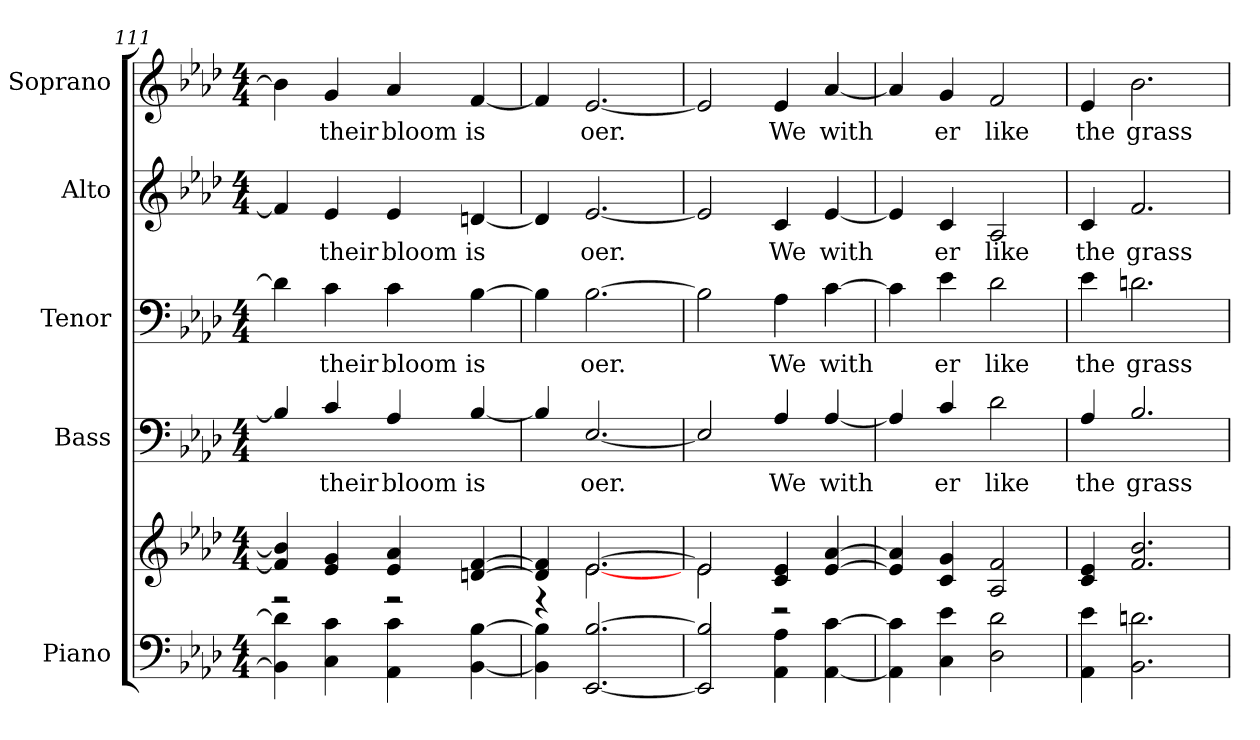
**kern	**kern	**kern	**text	**kern	**text	**kern	**text	**kern	**text
*part5	*part5	*part4	*part4	*part3	*part3	*part2	*part2	*part1	*part1
*staff6	*staff5	*staff4	*staff4	*staff3	*staff3	*staff2	*staff2	*staff1	*staff1
*I"Piano	*	*I"Bass	*	*I"Tenor	*	*I"Alto	*	*I"Soprano	*
*I'Pno.	*	*I'B.	*	*I'T.	*	*I'A.	*	*I'S.	*
*clefF4	*clefG2	*clefF4	*	*clefF4	*	*clefG2	*	*clefG2	*
*	*	*ITrd7c12	*	*	*	*	*	*	*
*k[b-e-a-d-]	*k[b-e-a-d-]	*k[b-e-a-d-]	*	*k[b-e-a-d-]	*	*k[b-e-a-d-]	*	*k[b-e-a-d-]	*
*A-:	*A-:	*A-:	*	*A-:	*	*A-:	*	*A-:	*
*M4/4	*M4/4	*M4/4	*	*M4/4	*	*M4/4	*	*M4/4	*
=111	=111	=111	=111	=111	=111	=111	=111	=111	=111
*	*^	*	*	*	*	*	*	*	*
4BB-i\] 4d-i]	4fi/] 4b-i]	2r	4BB-i/]	.	4d-i\]	.	4fi/]	.	4b-i\]	.
!	!	!	!	!LO:LY:b:color=#000000	!	!	!	!	!	!
!	!	!	!	!	!	!LO:LY:b:color=#000000	!	!	!	!
!	!	!	!	!	!	!	!	!LO:LY:b:color=#000000	!	!
!	!	!	!	!	!	!	!	!	!	!LO:LY:b:color=#000000
4Ci\ 4ci	4e-i/ 4gi	.	4Ci/	their	4ci\	their	4e-i/	their	4gi/	their
!	!	!	!	!LO:LY:b:color=#000000	!	!	!	!	!	!
!	!	!	!	!	!	!LO:LY:b:color=#000000	!	!	!	!
!	!	!	!	!	!	!	!	!LO:LY:b:color=#000000	!	!
!	!	!	!	!	!	!	!	!	!	!LO:LY:b:color=#000000
4AA-i\ 4ci	4e-i/ 4a-i	2r	4AA-i/	bloom	4ci\	bloom	4e-i/	bloom	4a-i/	bloom
!	!	!	!	!LO:LY:b:color=#000000	!	!	!	!	!	!
!	!	!	!	!	!	!LO:LY:b:color=#000000	!	!	!	!
!	!	!	!	!	!	!	!	!LO:LY:b:color=#000000	!	!
!	!	!	!	!	!	!	!	!	!	!LO:LY:b:color=#000000
[<4BB-i\ [>4B-i	[>4dni/ [>4fi	.	[<4BB-i/	is	[>4B-i\	is	[<4dni/	is	[<4fi/	is
=112	=112	=112	=112	=112	=112	=112	=112	=112	=112	=112
4BB-i\] 4B-i]	4di/] 4fi]	4r	4BB-i/]	.	4B-i\]	.	4di/]	.	4fi/]	.
!	!	!	!	!LO:LY:b:color=#000000	!	!	!	!	!	!
!	!	!	!	!	!	!LO:LY:b:color=#000000	!	!	!	!
!	!	!	!	!	!	!	!	!LO:LY:b:color=#000000	!	!
!	!	!	!	!	!	!	!	!	!	!LO:LY:b:color=#000000
[<2.EE-i/ [>2.B-i	[>2.e-i/	[<2.e-i\	[<2.EE-i/	oer.	[>2.B-i\	oer.	[<2.e-i/	oer.	[<2.e-i/	oer.
=113	=113	=113	=113	=113	=113	=113	=113	=113	=113	=113
2EE-i/] 2B-i]	2e-i/]	2e-i\	2EE-i/]	.	2B-i\]	.	2e-i/]	.	2e-i/]	.
!	!	!	!	!LO:LY:b:color=#000000	!	!	!	!	!	!
!	!	!	!	!	!	!LO:LY:b:color=#000000	!	!	!	!
!	!	!	!	!	!	!	!	!LO:LY:b:color=#000000	!	!
!	!	!	!	!	!	!	!	!	!	!LO:LY:b:color=#000000
4AA-i\ 4A-i	4ci/ 4e-i	2r	4AA-i/	We	4A-i\	We	4ci/	We	4e-i/	We
!	!	!	!	!LO:LY:b:color=#000000	!	!	!	!	!	!
!	!	!	!	!	!	!LO:LY:b:color=#000000	!	!	!	!
!	!	!	!	!	!	!	!	!LO:LY:b:color=#000000	!	!
!	!	!	!	!	!	!	!	!	!	!LO:LY:b:color=#000000
[<4AA-i\ [>4ci	[>4e-i/ [>4a-i	.	[<4AA-i/	with	[>4ci\	with	[<4e-i/	with	[<4a-i/	with
*	*v	*v	*	*	*	*	*	*	*	*
=114	=114	=114	=114	=114	=114	=114	=114	=114	=114
4AA-i\] 4ci]	4e-i/] 4a-i]	4AA-i/]	.	4ci\]	.	4e-i/]	.	4a-i/]	.
!	!	!	!LO:LY:b:color=#000000	!	!	!	!	!	!
!	!	!	!	!	!LO:LY:b:color=#000000	!	!	!	!
!	!	!	!	!	!	!	!LO:LY:b:color=#000000	!	!
!	!	!	!	!	!	!	!	!	!LO:LY:b:color=#000000
4Ci\ 4e-i	4ci/ 4gi	4Ci/	er	4e-i\	er	4ci/	er	4gi/	er
!	!	!	!LO:LY:b:color=#000000	!	!	!	!	!	!
!	!	!	!	!	!LO:LY:b:color=#000000	!	!	!	!
!	!	!	!	!	!	!	!LO:LY:b:color=#000000	!	!
!	!	!	!	!	!	!	!	!	!LO:LY:b:color=#000000
2D-i\ 2d-i	2A-i/ 2fi	2D-i\	like	2d-i\	like	2A-i/	like	2fi/	like
!!LO:PB:g=z
=115	=115	=115	=115	=115	=115	=115	=115	=115	=115
!	!	!	!LO:LY:b:color=#000000	!	!	!	!	!	!
!	!	!	!	!	!LO:LY:b:color=#000000	!	!	!	!
!	!	!	!	!	!	!	!LO:LY:b:color=#000000	!	!
!	!	!	!	!	!	!	!	!	!LO:LY:b:color=#000000
4AA-i\ 4e-i	4ci/ 4e-i	4AA-i/	the	4e-i\	the	4ci/	the	4e-i/	the
!	!	!	!LO:LY:b:color=#000000	!	!	!	!	!	!
!	!	!	!	!	!LO:LY:b:color=#000000	!	!	!	!
!	!	!	!	!	!	!	!LO:LY:b:color=#000000	!	!
!	!	!	!	!	!	!	!	!	!LO:LY:b:color=#000000
2.BB-i\ 2.dni	2.fi/ 2.b-i	2.BB-i/	grass-	2.dni\	grass-	2.fi/	grass-	2.b-i\	grass-
=	=	=	=	=	=	=	=	=	=
*-	*-	*-	*-	*-	*-	*-	*-	*-	*-
